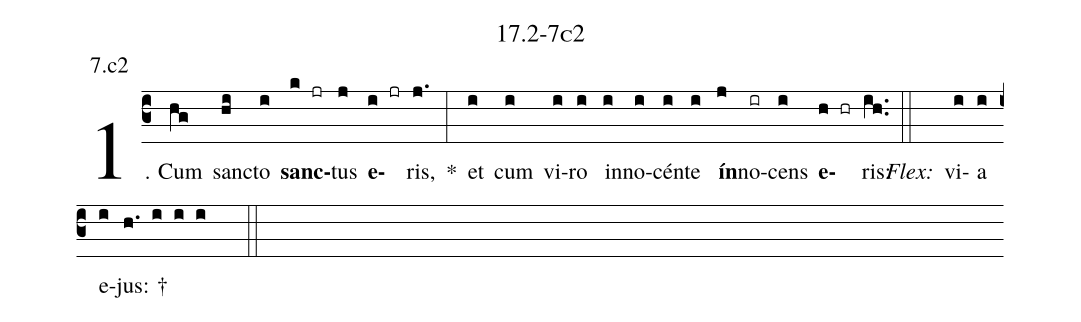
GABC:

name: 17.2-7c2;
annotation: 7.c2;
%%
(c3)1. Cum(hg) sanc(hi)to(i) <b>sanc</b>(k jr)tus(j) <b>e</b>(i jr)ris,(j.) *(:) et(i) cum(i) vi(i)ro(i) in(i)no(i)cén(i)te(i) <b>ín</b>(j)no(ir)cens(i) <b>e</b>(h hr)ris:(ih..) (::)
<i>Flex:</i>()  vi(i)a(i) e(i)jus: †(h. i i i  ::)
